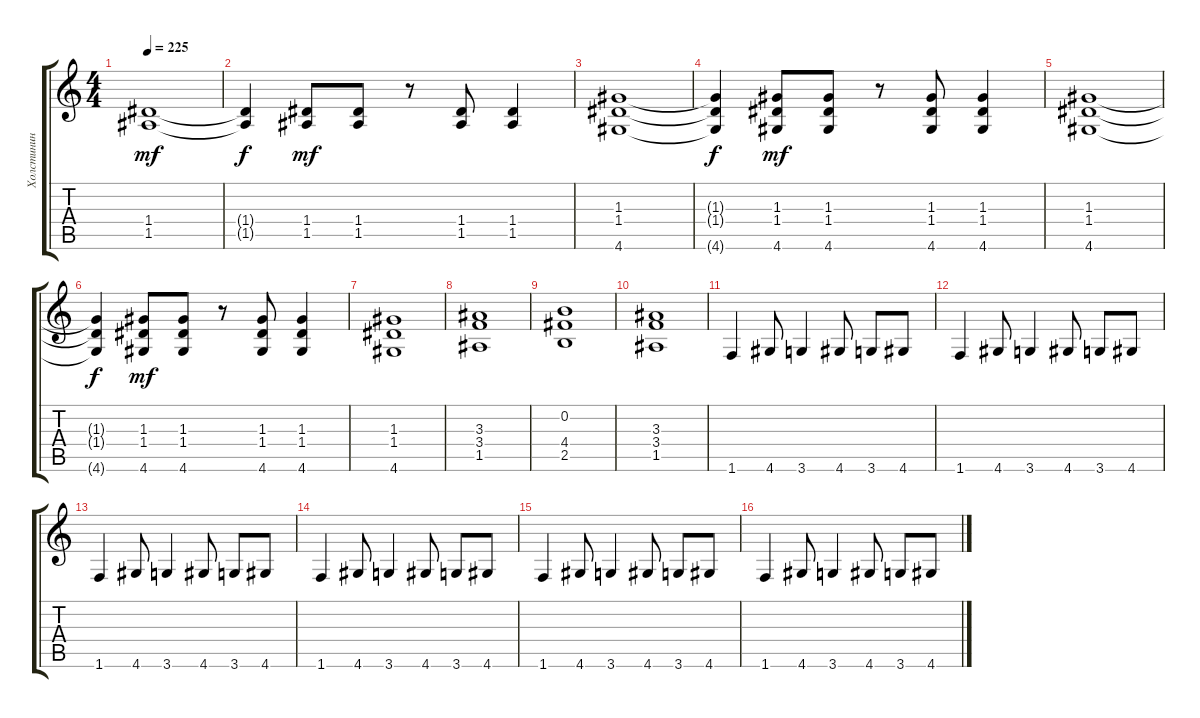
\track ("Холстинин" "Холстинин") {instrument distortionguitar}
\staff {score tabs}
\tuning (E4 B3 G3 D3 A2 E2) {hide}
\ts (4 4)
\tempo 225
\clef g2
\ks c
(1.4 1.5).1{dy mf} |
(1.4{t} 1.5{t}).4{dy f} (1.4 1.5).8{dy mf} (1.4 1.5).8 r.8 (1.4 1.5).8 (1.4 1.5).4 |
(1.3 1.4 4.6).1 |
(1.3{t} 1.4{t} 4.6{t}).4{dy f} (1.3 1.4 4.6).8{dy mf} (1.3 1.4 4.6).8 r.8 (1.3 1.4 4.6).8 (1.3 1.4 4.6).4 |
(1.3 1.4 4.6).1 |
(1.3{t} 1.4{t} 4.6{t}).4{dy f} (1.3 1.4 4.6).8{dy mf} (1.3 1.4 4.6).8 r.8 (1.3 1.4 4.6).8 (1.3 1.4 4.6).4 |
(1.3 1.4 4.6).1 |
(3.3 3.4 1.5).1 |
(0.2 4.4 2.5).1 |
(3.3 3.4 1.5).1 |
1.6.4 4.6.8 3.6.4 4.6.8 3.6.8 4.6.8 |
1.6.4 4.6.8 3.6.4 4.6.8 3.6.8 4.6.8 |
1.6.4 4.6.8 3.6.4 4.6.8 3.6.8 4.6.8 |
1.6.4 4.6.8 3.6.4 4.6.8 3.6.8 4.6.8 |
1.6.4 4.6.8 3.6.4 4.6.8 3.6.8 4.6.8 |
1.6.4 4.6.8 3.6.4 4.6.8 3.6.8 4.6.8
